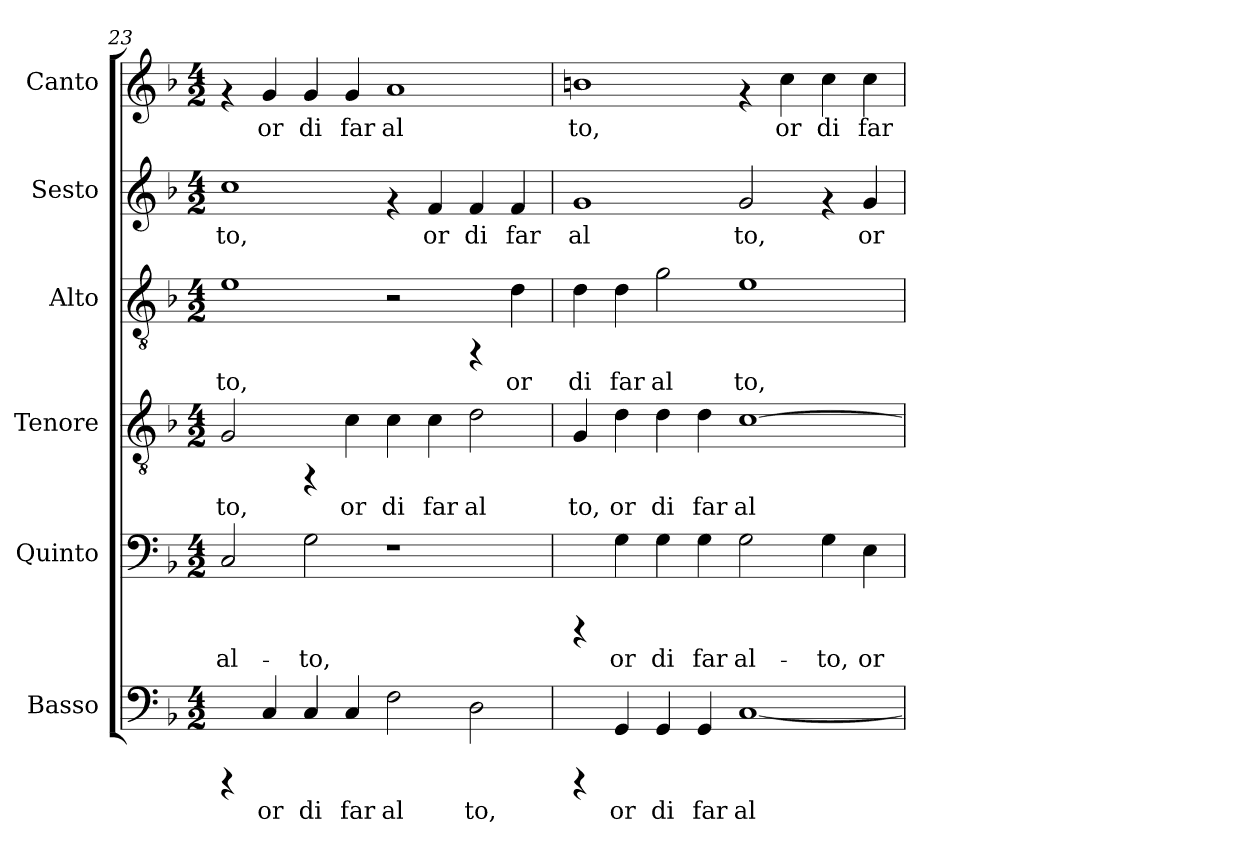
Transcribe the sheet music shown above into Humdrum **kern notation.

**kern	**text	**kern	**text	**kern	**text	**kern	**text	**kern	**text	**kern	**text
*part6	*part6	*part5	*part5	*part4	*part4	*part3	*part3	*part2	*part2	*part1	*part1
*staff6	*staff6	*staff5	*staff5	*staff4	*staff4	*staff3	*staff3	*staff2	*staff2	*staff1	*staff1
*I"Basso	*	*I"Quinto	*	*I"Tenore	*	*I"Alto	*	*I"Sesto	*	*I"Canto	*
*clefF4	*	*clefF4	*	*clefGv2	*	*clefGv2	*	*clefG2	*	*clefG2	*
*k[b-]	*	*k[b-]	*	*k[b-]	*	*k[b-]	*	*k[b-]	*	*k[b-]	*
*F:	*	*F:	*	*F:	*	*F:	*	*F:	*	*F:	*
*M4/2	*	*M4/2	*	*M4/2	*	*M4/2	*	*M4/2	*	*M4/2	*
=23	=23	=23	=23	=23	=23	=23	=23	=23	=23	=23	=23
!	!	!	!LO:LY:b:cj	!	!LO:LY:b:cj	!	!LO:LY:b:cj	!	!LO:LY:b:cj	!	!
4rCCC	.	2C/	al-	2G/	to,	1e	to,	1cc	to,	4rf	.
!	!LO:LY:b:cj	!	!	!	!	!	!	!	!	!	!LO:LY:b:cj
4C/	or	.	.	.	.	.	.	.	.	4g/	or
!	!LO:LY:b:cj	!	!LO:LY:b:cj	!	!	!	!	!	!	!	!LO:LY:b:cj
4C/	di	2G\	-to,	4rFF	.	.	.	.	.	4g/	di
!	!LO:LY:b:cj	!	!	!	!LO:LY:b:cj	!	!	!	!	!	!LO:LY:b:cj
4C/	far	.	.	4c\	or	.	.	.	.	4g/	far
!	!LO:LY:b:cj	!	!	!	!LO:LY:b:cj	!	!	!	!	!	!LO:LY:b:cj
2F\	al	1r	.	4c\	di	2r	.	4rf	.	1a	al
!	!	!	!	!	!LO:LY:b:cj	!	!	!	!LO:LY:b:cj	!	!
.	.	.	.	4c\	far	.	.	4f/	or	.	.
!	!LO:LY:b:cj	!	!	!	!LO:LY:b:cj	!	!	!	!LO:LY:b:cj	!	!
2D\	to,	.	.	2d\	al	4rFF	.	4f/	di	.	.
!	!	!	!	!	!	!	!LO:LY:b:cj	!	!LO:LY:b:cj	!	!
.	.	.	.	.	.	4d\	or	4f/	far	.	.
=24	=24	=24	=24	=24	=24	=24	=24	=24	=24	=24	=24
!	!	!	!	!	!LO:LY:b:cj	!	!LO:LY:b:cj	!	!LO:LY:b:cj	!	!LO:LY:b:cj
4rCCC	.	4rCCC	.	4G/	to,	4d\	di	1g	al	1bn	to,
!	!LO:LY:b:cj	!	!LO:LY:b:cj	!	!LO:LY:b:cj	!	!LO:LY:b:cj	!	!	!	!
4GG/	or	4G\	or	4d\	or	4d\	far	.	.	.	.
!	!LO:LY:b:cj	!	!LO:LY:b:cj	!	!LO:LY:b:cj	!	!LO:LY:b:cj	!	!	!	!
4GG/	di	4G\	di	4d\	di	2g\	al	.	.	.	.
!	!LO:LY:b:cj	!	!LO:LY:b:cj	!	!LO:LY:b:cj	!	!	!	!	!	!
4GG/	far	4G\	far	4d\	far	.	.	.	.	.	.
!	!LO:LY:b:cj	!	!LO:LY:b:cj	!	!LO:LY:b:cj	!	!LO:LY:b:cj	!	!LO:LY:b:cj	!	!
[<1C	al	2G\	al-	[>1c	al	1e	to,	2g/	to,	4rf	.
!	!	!	!	!	!	!	!	!	!	!	!LO:LY:b:cj
.	.	.	.	.	.	.	.	.	.	4cc\	or
!	!	!	!LO:LY:b:cj	!	!	!	!	!	!	!	!LO:LY:b:cj
.	.	4G\	-to,	.	.	.	.	4rf	.	4cc\	di
!	!	!	!LO:LY:b:cj	!	!	!	!	!	!LO:LY:b:cj	!	!LO:LY:b:cj
.	.	4E\	or	.	.	.	.	4g/	or	4cc\	far
=	=	=	=	=	=	=	=	=	=	=	=
*-	*-	*-	*-	*-	*-	*-	*-	*-	*-	*-	*-
